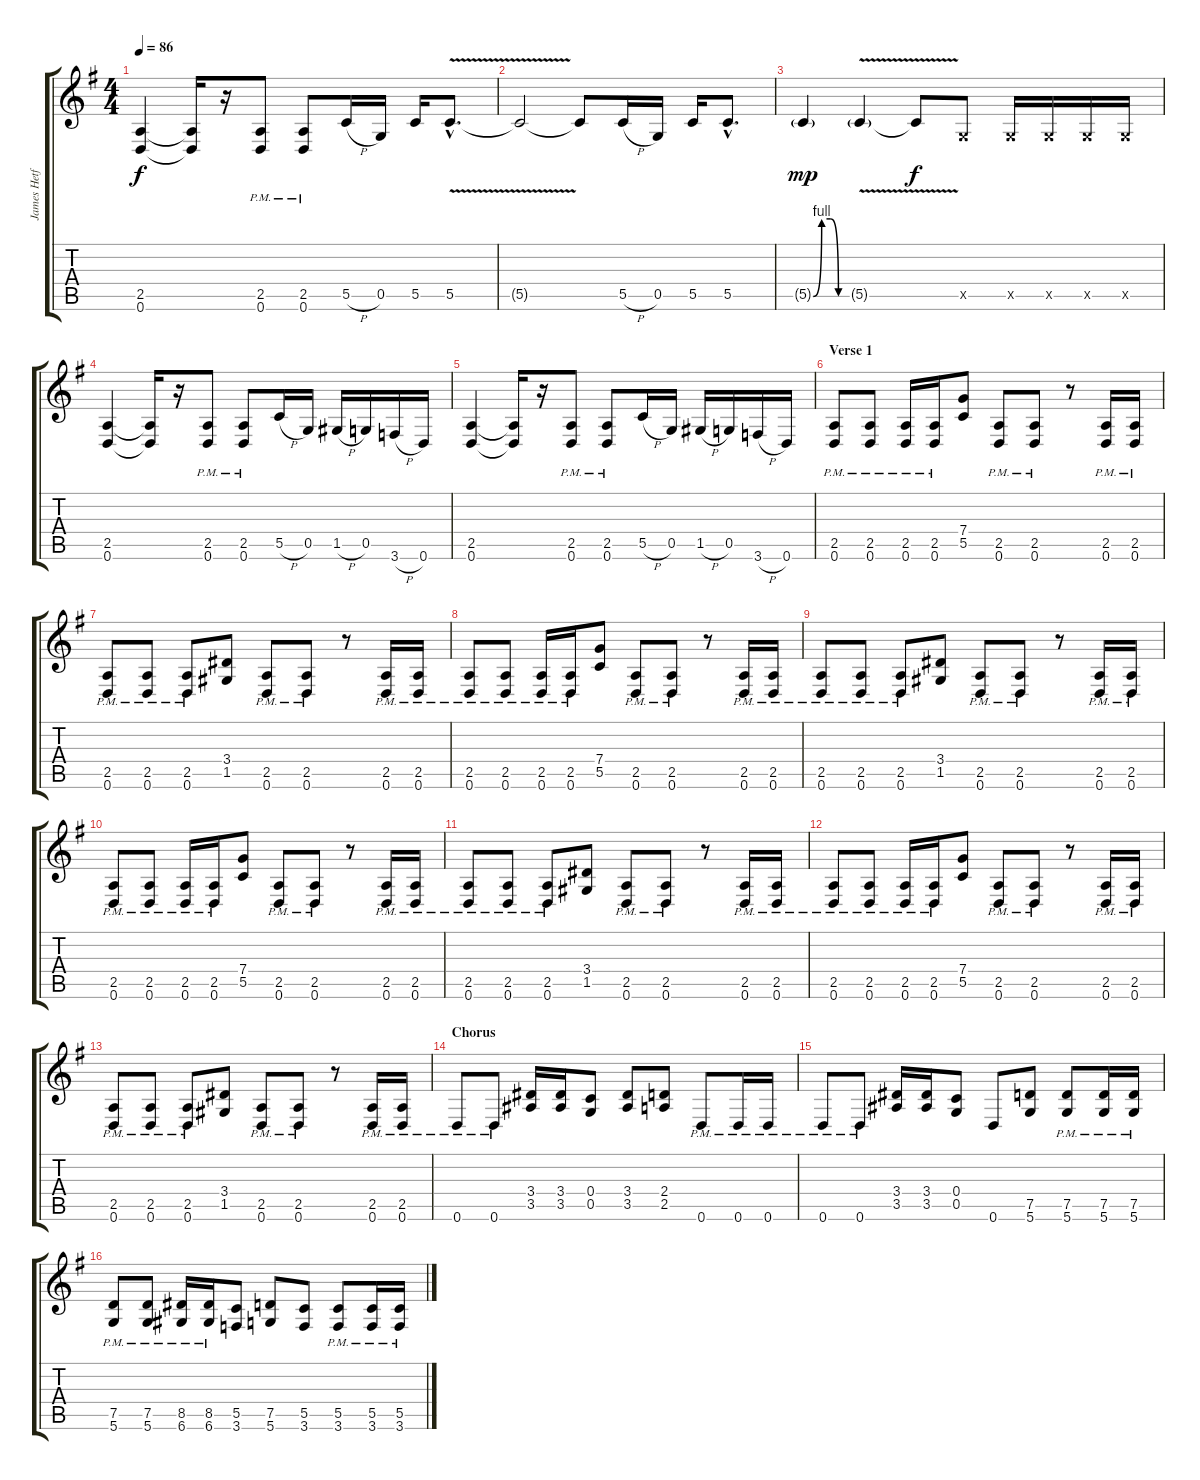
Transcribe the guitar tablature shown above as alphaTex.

\track ("James Hetfield" "James Hetf") {instrument overdrivenguitar}
\staff {score tabs}
\tuning (D4 A3 F3 C3 G2 D2) {hide}
\ts (4 4)
\tempo 86
\clef g2
\ks g
(2.5 0.6).4{dy f} (2.5{t} 0.6{t}).16 r.16 (2.5{pm} 0.6{pm}).8 (2.5{pm} 0.6{pm}).8 5.5{h}.16 0.5.16 5.5.16 5.5{v hac}.8{d} |
5.5{t}.2 5.5{t}.8 5.5{h}.16 0.5.16 5.5.16 5.5{hac}.8{d} |
5.5{be (custom 0 0 15 4 30 4 45 0 60 0) g}.4{dy mp} 5.5{v g}.4 5.5{t}.8{dy f} 0.5{x}.8 0.5{x}.16 0.5{x}.16 0.5{x}.16 0.5{x}.16 |
(2.5 0.6).4 (2.5{t} 0.6{t}).16 r.16 (2.5{pm} 0.6{pm}).8 (2.5{pm} 0.6{pm}).8 5.5{h}.16 0.5.16 1.5{h}.16 0.5.16 3.6{h}.16 0.6.16 |
(2.5 0.6).4 (2.5{t} 0.6{t}).16 r.16 (2.5{pm} 0.6{pm}).8 (2.5{pm} 0.6{pm}).8 5.5{h}.16 0.5.16 1.5{h}.16 0.5.16 3.6{h}.16 0.6.16 |
\section ("" "Verse 1")
(2.5{pm} 0.6{pm}).8 (2.5{pm} 0.6{pm}).8 (2.5{pm} 0.6{pm}).16 (2.5{pm} 0.6{pm}).16 (7.4 5.5).8 (2.5{pm} 0.6{pm}).8 (2.5{pm} 0.6{pm}).8 r.8 (2.5{pm} 0.6{pm}).16 (2.5{pm} 0.6{pm}).16 |
(2.5{pm} 0.6{pm}).8 (2.5{pm} 0.6{pm}).8 (2.5{pm} 0.6{pm}).8 (3.4 1.5).8 (2.5{pm} 0.6{pm}).8 (2.5{pm} 0.6{pm}).8 r.8 (2.5{pm} 0.6{pm}).16 (2.5{pm} 0.6{pm}).16 |
(2.5{pm} 0.6{pm}).8 (2.5{pm} 0.6{pm}).8 (2.5{pm} 0.6{pm}).16 (2.5{pm} 0.6{pm}).16 (7.4 5.5).8 (2.5{pm} 0.6{pm}).8 (2.5{pm} 0.6{pm}).8 r.8 (2.5{pm} 0.6{pm}).16 (2.5{pm} 0.6{pm}).16 |
(2.5{pm} 0.6{pm}).8 (2.5{pm} 0.6{pm}).8 (2.5{pm} 0.6{pm}).8 (3.4 1.5).8 (2.5{pm} 0.6{pm}).8 (2.5{pm} 0.6{pm}).8 r.8 (2.5{pm} 0.6{pm}).16 (2.5{pm} 0.6{pm}).16 |
(2.5{pm} 0.6{pm}).8 (2.5{pm} 0.6{pm}).8 (2.5{pm} 0.6{pm}).16 (2.5{pm} 0.6{pm}).16 (7.4 5.5).8 (2.5{pm} 0.6{pm}).8 (2.5{pm} 0.6{pm}).8 r.8 (2.5{pm} 0.6{pm}).16 (2.5{pm} 0.6{pm}).16 |
(2.5{pm} 0.6{pm}).8 (2.5{pm} 0.6{pm}).8 (2.5{pm} 0.6{pm}).8 (3.4 1.5).8 (2.5{pm} 0.6{pm}).8 (2.5{pm} 0.6{pm}).8 r.8 (2.5{pm} 0.6{pm}).16 (2.5{pm} 0.6{pm}).16 |
(2.5{pm} 0.6{pm}).8 (2.5{pm} 0.6{pm}).8 (2.5{pm} 0.6{pm}).16 (2.5{pm} 0.6{pm}).16 (7.4 5.5).8 (2.5{pm} 0.6{pm}).8 (2.5{pm} 0.6{pm}).8 r.8 (2.5{pm} 0.6{pm}).16 (2.5{pm} 0.6{pm}).16 |
(2.5{pm} 0.6{pm}).8 (2.5{pm} 0.6{pm}).8 (2.5{pm} 0.6{pm}).8 (3.4 1.5).8 (2.5{pm} 0.6{pm}).8 (2.5{pm} 0.6{pm}).8 r.8 (2.5{pm} 0.6{pm}).16 (2.5{pm} 0.6{pm}).16 |
\section ("" "Chorus")
0.6{pm}.8 0.6{pm}.8 (3.4 3.5).16 (3.4 3.5).16 (0.4 0.5).8 (3.4 3.5).8 (2.4 2.5).8 0.6{pm}.8 0.6{pm}.16 0.6{pm}.16 |
0.6{pm}.8 0.6{pm}.8 (3.4 3.5).16 (3.4 3.5).16 (0.4 0.5).8 0.6.8 (7.5 5.6).8 (7.5{pm} 5.6{pm}).8 (7.5{pm} 5.6{pm}).16 (7.5{pm} 5.6{pm}).16 |
(7.5{pm} 5.6{pm}).8 (7.5{pm} 5.6{pm}).8 (8.5{pm} 6.6{pm}).16 (8.5{pm} 6.6{pm}).16 (5.5 3.6).8 (7.5 5.6).8 (5.5 3.6).8 (5.5{pm} 3.6{pm}).8 (5.5{pm} 3.6{pm}).16 (5.5{pm} 3.6{pm}).16
